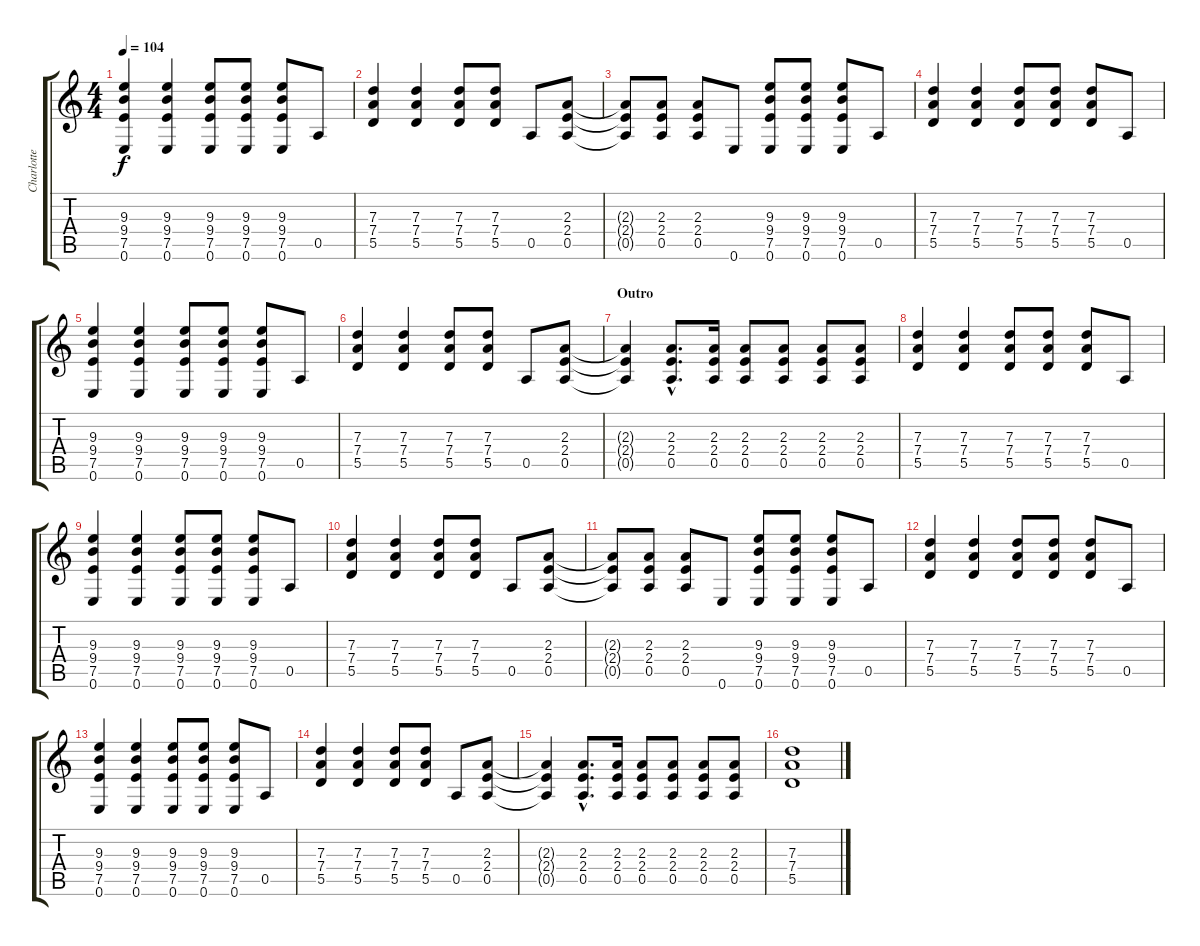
\track ("Charlotte Hatherly" "Charlotte ") {instrument overdrivenguitar}
\staff {score tabs}
\tuning (E4 B3 G3 D3 A2 E2) {hide}
\ts (4 4)
\tempo 104
\clef g2
\ks c
(9.3 9.4 7.5 0.6).4{dy f} (9.3 9.4 7.5 0.6).4 (9.3 9.4 7.5 0.6).8 (9.3 9.4 7.5 0.6).8 (9.3 9.4 7.5 0.6).8 0.5.8 |
(7.3 7.4 5.5).4 (7.3 7.4 5.5).4 (7.3 7.4 5.5).8 (7.3 7.4 5.5).8 0.5.8 (2.3 2.4 0.5).8 |
(2.3{t} 2.4{t} 0.5{t}).8 (2.3 2.4 0.5).8 (2.3 2.4 0.5).8 0.6.8 (9.3 9.4 7.5 0.6).8 (9.3 9.4 7.5 0.6).8 (9.3 9.4 7.5 0.6).8 0.5.8 |
(7.3 7.4 5.5).4 (7.3 7.4 5.5).4 (7.3 7.4 5.5).8 (7.3 7.4 5.5).8 (7.3 7.4 5.5).8 0.5.8 |
(9.3 9.4 7.5 0.6).4 (9.3 9.4 7.5 0.6).4 (9.3 9.4 7.5 0.6).8 (9.3 9.4 7.5 0.6).8 (9.3 9.4 7.5 0.6).8 0.5.8 |
(7.3 7.4 5.5).4 (7.3 7.4 5.5).4 (7.3 7.4 5.5).8 (7.3 7.4 5.5).8 0.5.8 (2.3 2.4 0.5).8 |
\section ("" "Outro")
(2.3{t} 2.4{t} 0.5{t}).4 (2.3{hac} 2.4{hac} 0.5{hac}).8{d} (2.3 2.4 0.5).16 (2.3 2.4 0.5).8 (2.3 2.4 0.5).8 (2.3 2.4 0.5).8 (2.3 2.4 0.5).8 |
(7.3 7.4 5.5).4 (7.3 7.4 5.5).4 (7.3 7.4 5.5).8 (7.3 7.4 5.5).8 (7.3 7.4 5.5).8 0.5.8 |
(9.3 9.4 7.5 0.6).4 (9.3 9.4 7.5 0.6).4 (9.3 9.4 7.5 0.6).8 (9.3 9.4 7.5 0.6).8 (9.3 9.4 7.5 0.6).8 0.5.8 |
(7.3 7.4 5.5).4 (7.3 7.4 5.5).4 (7.3 7.4 5.5).8 (7.3 7.4 5.5).8 0.5.8 (2.3 2.4 0.5).8 |
(2.3{t} 2.4{t} 0.5{t}).8 (2.3 2.4 0.5).8 (2.3 2.4 0.5).8 0.6.8 (9.3 9.4 7.5 0.6).8 (9.3 9.4 7.5 0.6).8 (9.3 9.4 7.5 0.6).8 0.5.8 |
(7.3 7.4 5.5).4 (7.3 7.4 5.5).4 (7.3 7.4 5.5).8 (7.3 7.4 5.5).8 (7.3 7.4 5.5).8 0.5.8 |
(9.3 9.4 7.5 0.6).4 (9.3 9.4 7.5 0.6).4 (9.3 9.4 7.5 0.6).8 (9.3 9.4 7.5 0.6).8 (9.3 9.4 7.5 0.6).8 0.5.8 |
(7.3 7.4 5.5).4 (7.3 7.4 5.5).4 (7.3 7.4 5.5).8 (7.3 7.4 5.5).8 0.5.8 (2.3 2.4 0.5).8 |
(2.3{t} 2.4{t} 0.5{t}).4 (2.3{hac} 2.4{hac} 0.5{hac}).8{d} (2.3 2.4 0.5).16 (2.3 2.4 0.5).8 (2.3 2.4 0.5).8 (2.3 2.4 0.5).8 (2.3 2.4 0.5).8 |
(7.3 7.4 5.5).1
